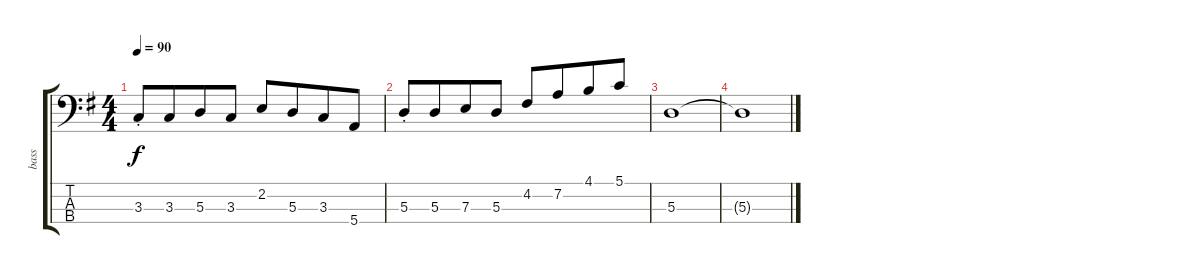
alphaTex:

\track ("bass" "bass") {instrument electricbassfinger}
\staff {score tabs}
\tuning (G2 D2 A1 E1) {hide}
\ts (4 4)
\tempo 90
\clef f4
\ks g
3.3{st}.8{dy f beam Up} 3.3.8{beam Up beam merge} 5.3.8{beam Up} 3.3.8{beam Up} 2.2.8 5.3.8{beam merge} 3.3.8 5.4.8 |
5.3{st}.8{beam Up} 5.3.8{beam Up beam merge} 7.3.8{beam Up} 5.3.8{beam Up} 4.2.8{beam Up} 7.2.8{beam Up beam merge} 4.1.8{beam Up} 5.1.8{beam Up} |
5.3.1 |
5.3{t}.1
